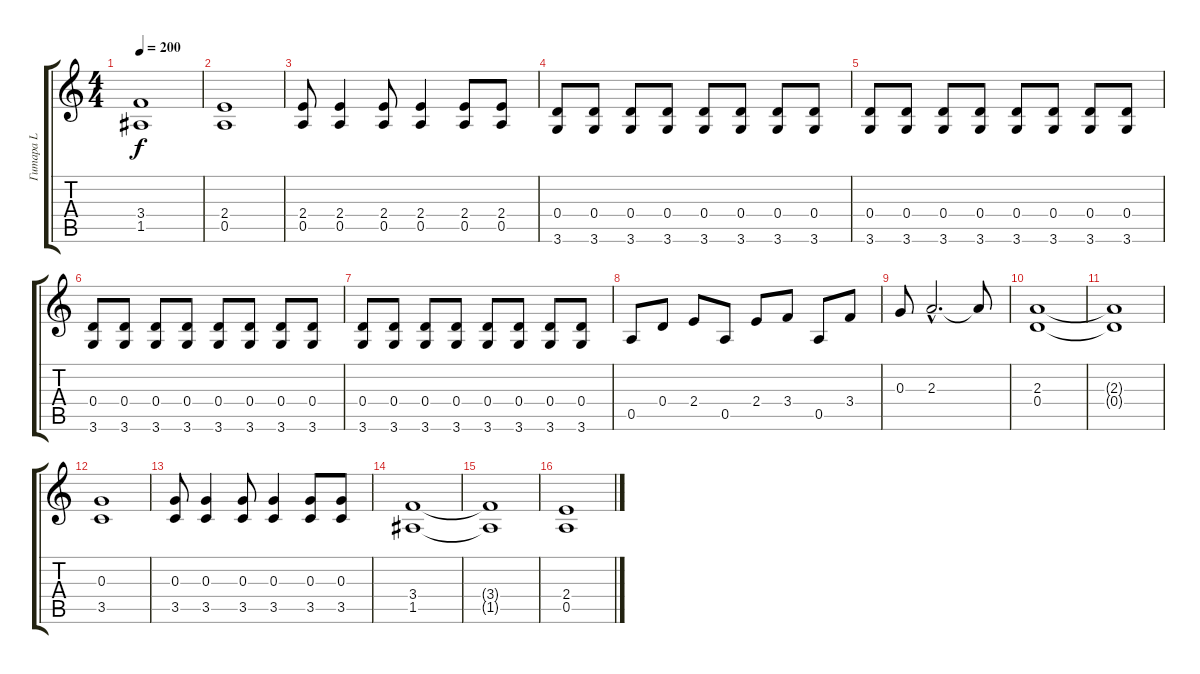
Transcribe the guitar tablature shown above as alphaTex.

\track ("Гитара L" "Гитара L") {instrument distortionguitar}
\staff {score tabs}
\tuning (E4 B3 G3 D3 A2 E2) {hide}
\ts (4 4)
\tempo 200
\clef g2
\ks c
(3.4{t} 1.5{t}).1{dy f} |
(2.4 0.5).1 |
(2.4 0.5).8 (2.4 0.5).4 (2.4 0.5).8 (2.4 0.5).4 (2.4 0.5).8 (2.4 0.5).8 |
(0.4 3.6).8 (0.4 3.6).8 (0.4 3.6).8 (0.4 3.6).8 (0.4 3.6).8 (0.4 3.6).8 (0.4 3.6).8 (0.4 3.6).8 |
(0.4 3.6).8 (0.4 3.6).8 (0.4 3.6).8 (0.4 3.6).8 (0.4 3.6).8 (0.4 3.6).8 (0.4 3.6).8 (0.4 3.6).8 |
(0.4 3.6).8 (0.4 3.6).8 (0.4 3.6).8 (0.4 3.6).8 (0.4 3.6).8 (0.4 3.6).8 (0.4 3.6).8 (0.4 3.6).8 |
(0.4 3.6).8 (0.4 3.6).8 (0.4 3.6).8 (0.4 3.6).8 (0.4 3.6).8 (0.4 3.6).8 (0.4 3.6).8 (0.4 3.6).8 |
0.5.8 0.4.8 2.4.8 0.5.8 2.4.8 3.4.8 0.5.8 3.4.8 |
0.3.8 2.3{hac}.2{d} 2.3{t}.8 |
(2.3 0.4).1{volume 11} |
(2.3{t} 0.4{t}).1 |
(0.3 3.5).1 |
(0.3 3.5).8 (0.3 3.5).4 (0.3 3.5).8 (0.3 3.5).4 (0.3 3.5).8 (0.3 3.5).8 |
(3.4 1.5).1 |
(3.4{t} 1.5{t}).1 |
(2.4 0.5).1
